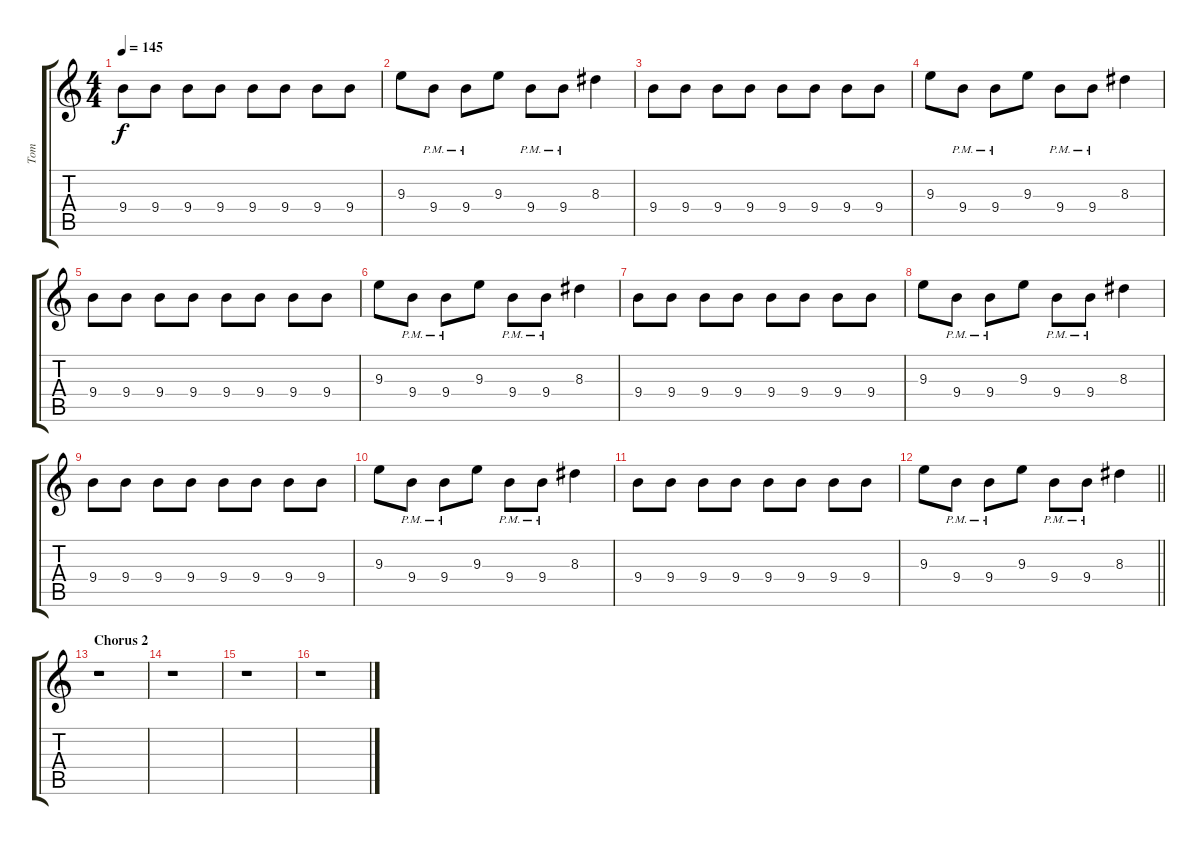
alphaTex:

\track ("Tom" "Tom") {instrument overdrivenguitar}
\staff {score tabs}
\tuning (E4 B3 G3 D3 A2 E2) {hide}
\ts (4 4)
\tempo 145
\clef g2
\ks c
9.4.8{dy f} 9.4.8 9.4.8 9.4.8 9.4.8 9.4.8 9.4.8 9.4.8 |
9.3.8 9.4{pm}.8 9.4{pm}.8 9.3.8 9.4{pm}.8 9.4{pm}.8 8.3.4 |
9.4.8 9.4.8 9.4.8 9.4.8 9.4.8 9.4.8 9.4.8 9.4.8 |
9.3.8 9.4{pm}.8 9.4{pm}.8 9.3.8 9.4{pm}.8 9.4{pm}.8 8.3.4 |
9.4.8 9.4.8 9.4.8 9.4.8 9.4.8 9.4.8 9.4.8 9.4.8 |
9.3.8 9.4{pm}.8 9.4{pm}.8 9.3.8 9.4{pm}.8 9.4{pm}.8 8.3.4 |
9.4.8 9.4.8 9.4.8 9.4.8 9.4.8 9.4.8 9.4.8 9.4.8 |
9.3.8 9.4{pm}.8 9.4{pm}.8 9.3.8 9.4{pm}.8 9.4{pm}.8 8.3.4 |
9.4.8 9.4.8 9.4.8 9.4.8 9.4.8 9.4.8 9.4.8 9.4.8 |
9.3.8 9.4{pm}.8 9.4{pm}.8 9.3.8 9.4{pm}.8 9.4{pm}.8 8.3.4 |
9.4.8 9.4.8 9.4.8 9.4.8 9.4.8 9.4.8 9.4.8 9.4.8 |
\barLineRight lightlight
9.3.8 9.4{pm}.8 9.4{pm}.8 9.3.8 9.4{pm}.8 9.4{pm}.8 8.3.4 |
\section ("" "Chorus 2")
r.1 |
r.1 |
r.1 |
r.1
